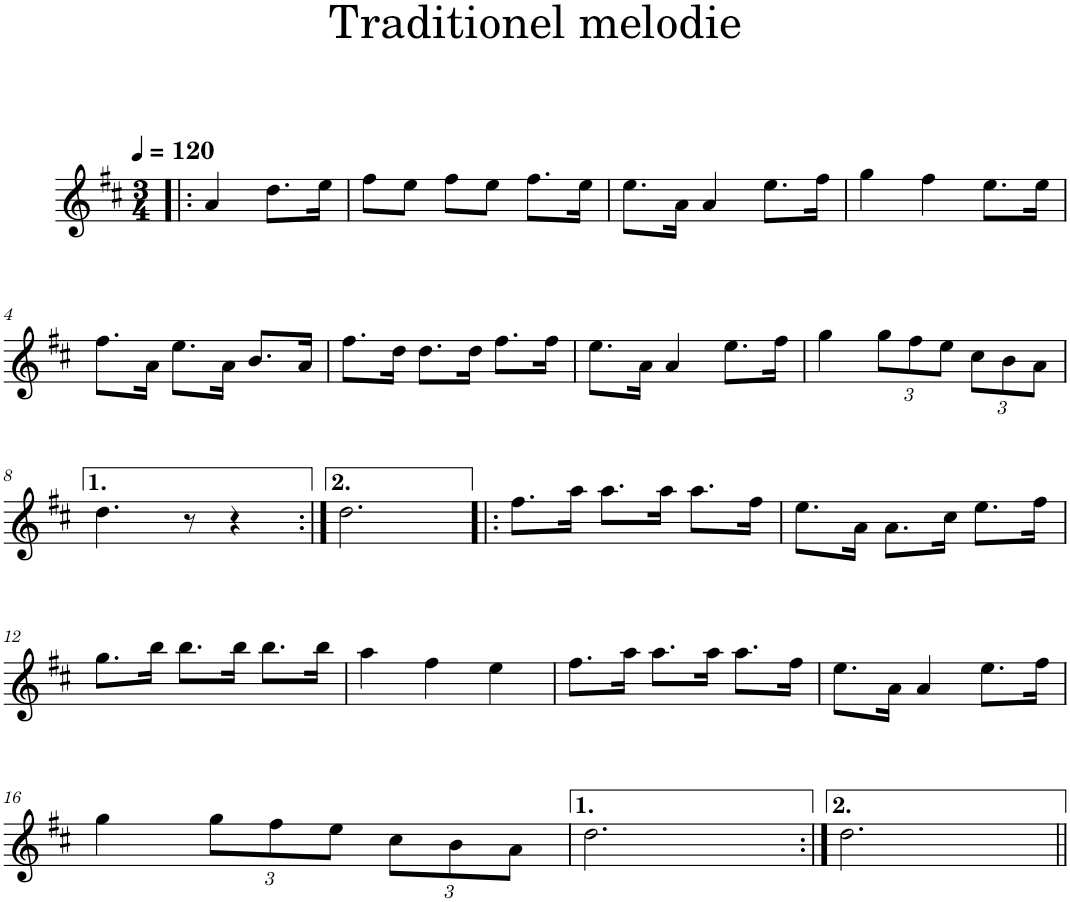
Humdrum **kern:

**kern
*part1
*staff1
*I"Flute
*I'Fl.
*clefG2
*k[f#c#]
*M3/4
*MM120
=!|:
4a/
8.dd\L
16ee\Jk
=1
8ff#\L
8ee\J
8ff#\L
8ee\J
8.ff#\L
16ee\Jk
=2
8.ee\L
16a\Jk
4a/
8.ee\L
16ff#\Jk
=3
4gg\
4ff#\
8.ee\L
16ee\Jk
!!LO:LB:g=z
=4
8.ff#\L
16a\Jk
8.ee\L
16a\Jk
8.b/L
16a/Jk
=5
8.ff#\L
16dd\Jk
8.dd\L
16dd\Jk
8.ff#\L
16ff#\Jk
=6
8.ee\L
16a\Jk
4a/
8.ee\L
16ff#\Jk
=7
4gg\
*Xbrackettup
12gg\L
12ff#\
12ee\J
12cc#\L
12b\
12a\J
!!LO:LB:g=z
=8
4.dd\
8r
4r
=9:|!
2.dd\
=10!|:
8.ff#\L
16aa\Jk
8.aa\L
16aa\Jk
8.aa\L
16ff#\Jk
=11
8.ee\L
16a\Jk
8.a\L
16cc#\Jk
8.ee\L
16ff#\Jk
!!LO:LB:g=z
=12
8.gg\L
16bb\Jk
8.bb\L
16bb\Jk
8.bb\L
16bb\Jk
=13
4aa\
4ff#\
4ee\
=14
8.ff#\L
16aa\Jk
8.aa\L
16aa\Jk
8.aa\L
16ff#\Jk
=15
8.ee\L
16a\Jk
4a/
8.ee\L
16ff#\Jk
!!LO:LB:g=z
=16
4gg\
12gg\L
12ff#\
12ee\J
12cc#\L
12b\
12a\J
=17
2.dd\
=18:|!
2.dd\
=||
*-
